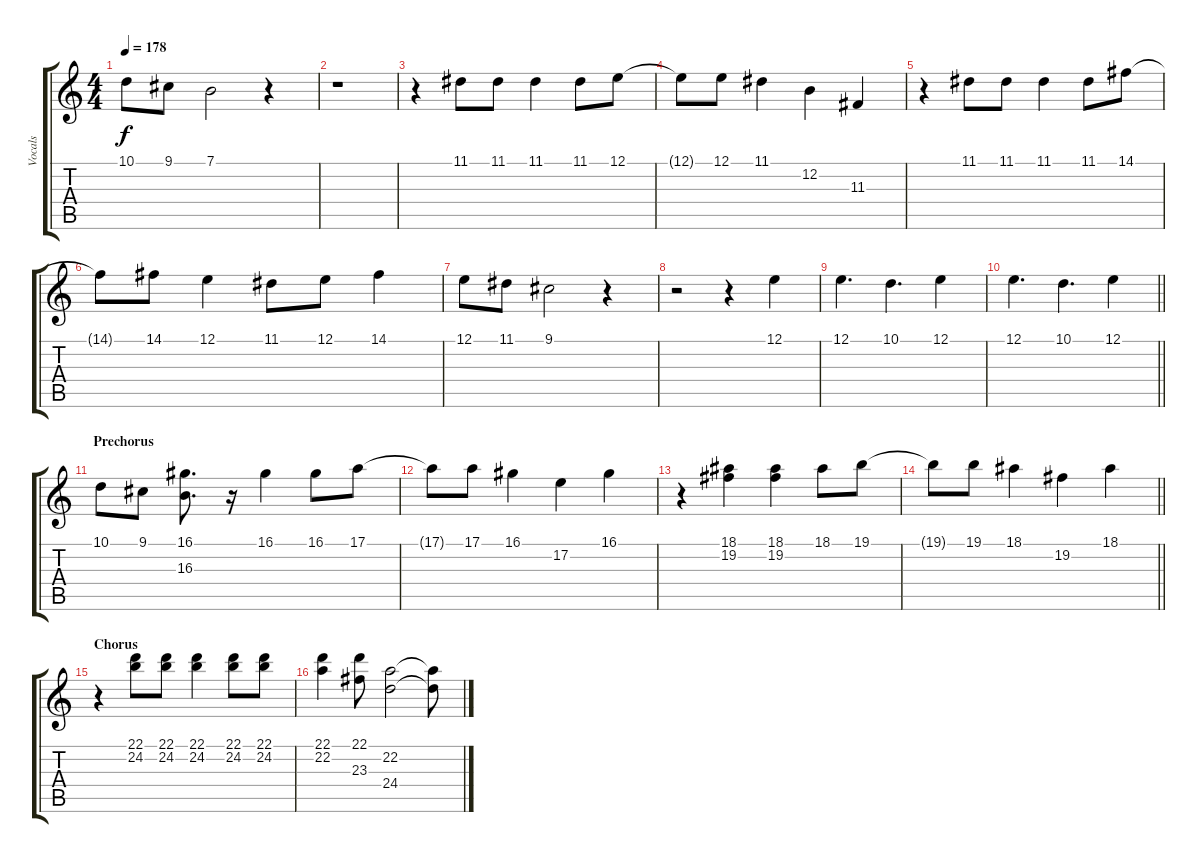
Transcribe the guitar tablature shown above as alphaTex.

\track ("Vocals" "Vocals") {instrument lead6voice}
\staff {score tabs}
\tuning (E4 B3 G3 D3 A2 E2) {hide}
\ts (4 4)
\tempo 178
\clef g2
\ks c
10.1.8{dy f} 9.1.8 7.1.2 r.4 |
r.1 |
r.4 11.1.8 11.1.8 11.1.4 11.1.8 12.1.8 |
12.1{t}.8 12.1.8 11.1.4 12.2.4 11.3.4 |
r.4 11.1.8 11.1.8 11.1.4 11.1.8 14.1.8 |
14.1{t}.8 14.1.8 12.1.4 11.1.8 12.1.8 14.1.4 |
12.1.8 11.1.8 9.1.2 r.4 |
r.2 r.4 12.1.4 |
12.1.4{d} 10.1.4{d} 12.1.4 |
\barLineRight lightlight
12.1.4{d} 10.1.4{d} 12.1.4 |
\section ("" "Prechorus")
10.1.8 9.1.8 (16.1 16.3).8{d} r.16 16.1.4 16.1.8 17.1.8 |
17.1{t}.8 17.1.8 16.1.4 17.2.4 16.1.4 |
r.4 (18.1 19.2).4 (18.1 19.2).4 18.1.8 19.1.8 |
\barLineRight lightlight
19.1{t}.8 19.1.8 18.1.4 19.2.4 18.1.4 |
\section ("" "Chorus")
r.4 (22.1 24.2).8 (22.1 24.2).8 (22.1 24.2).4 (22.1 24.2).8 (22.1 24.2).8 |
(22.1 22.2).4 (22.1 23.3).8 (22.2 24.4).2 (22.2{t} 24.4{t}).8
